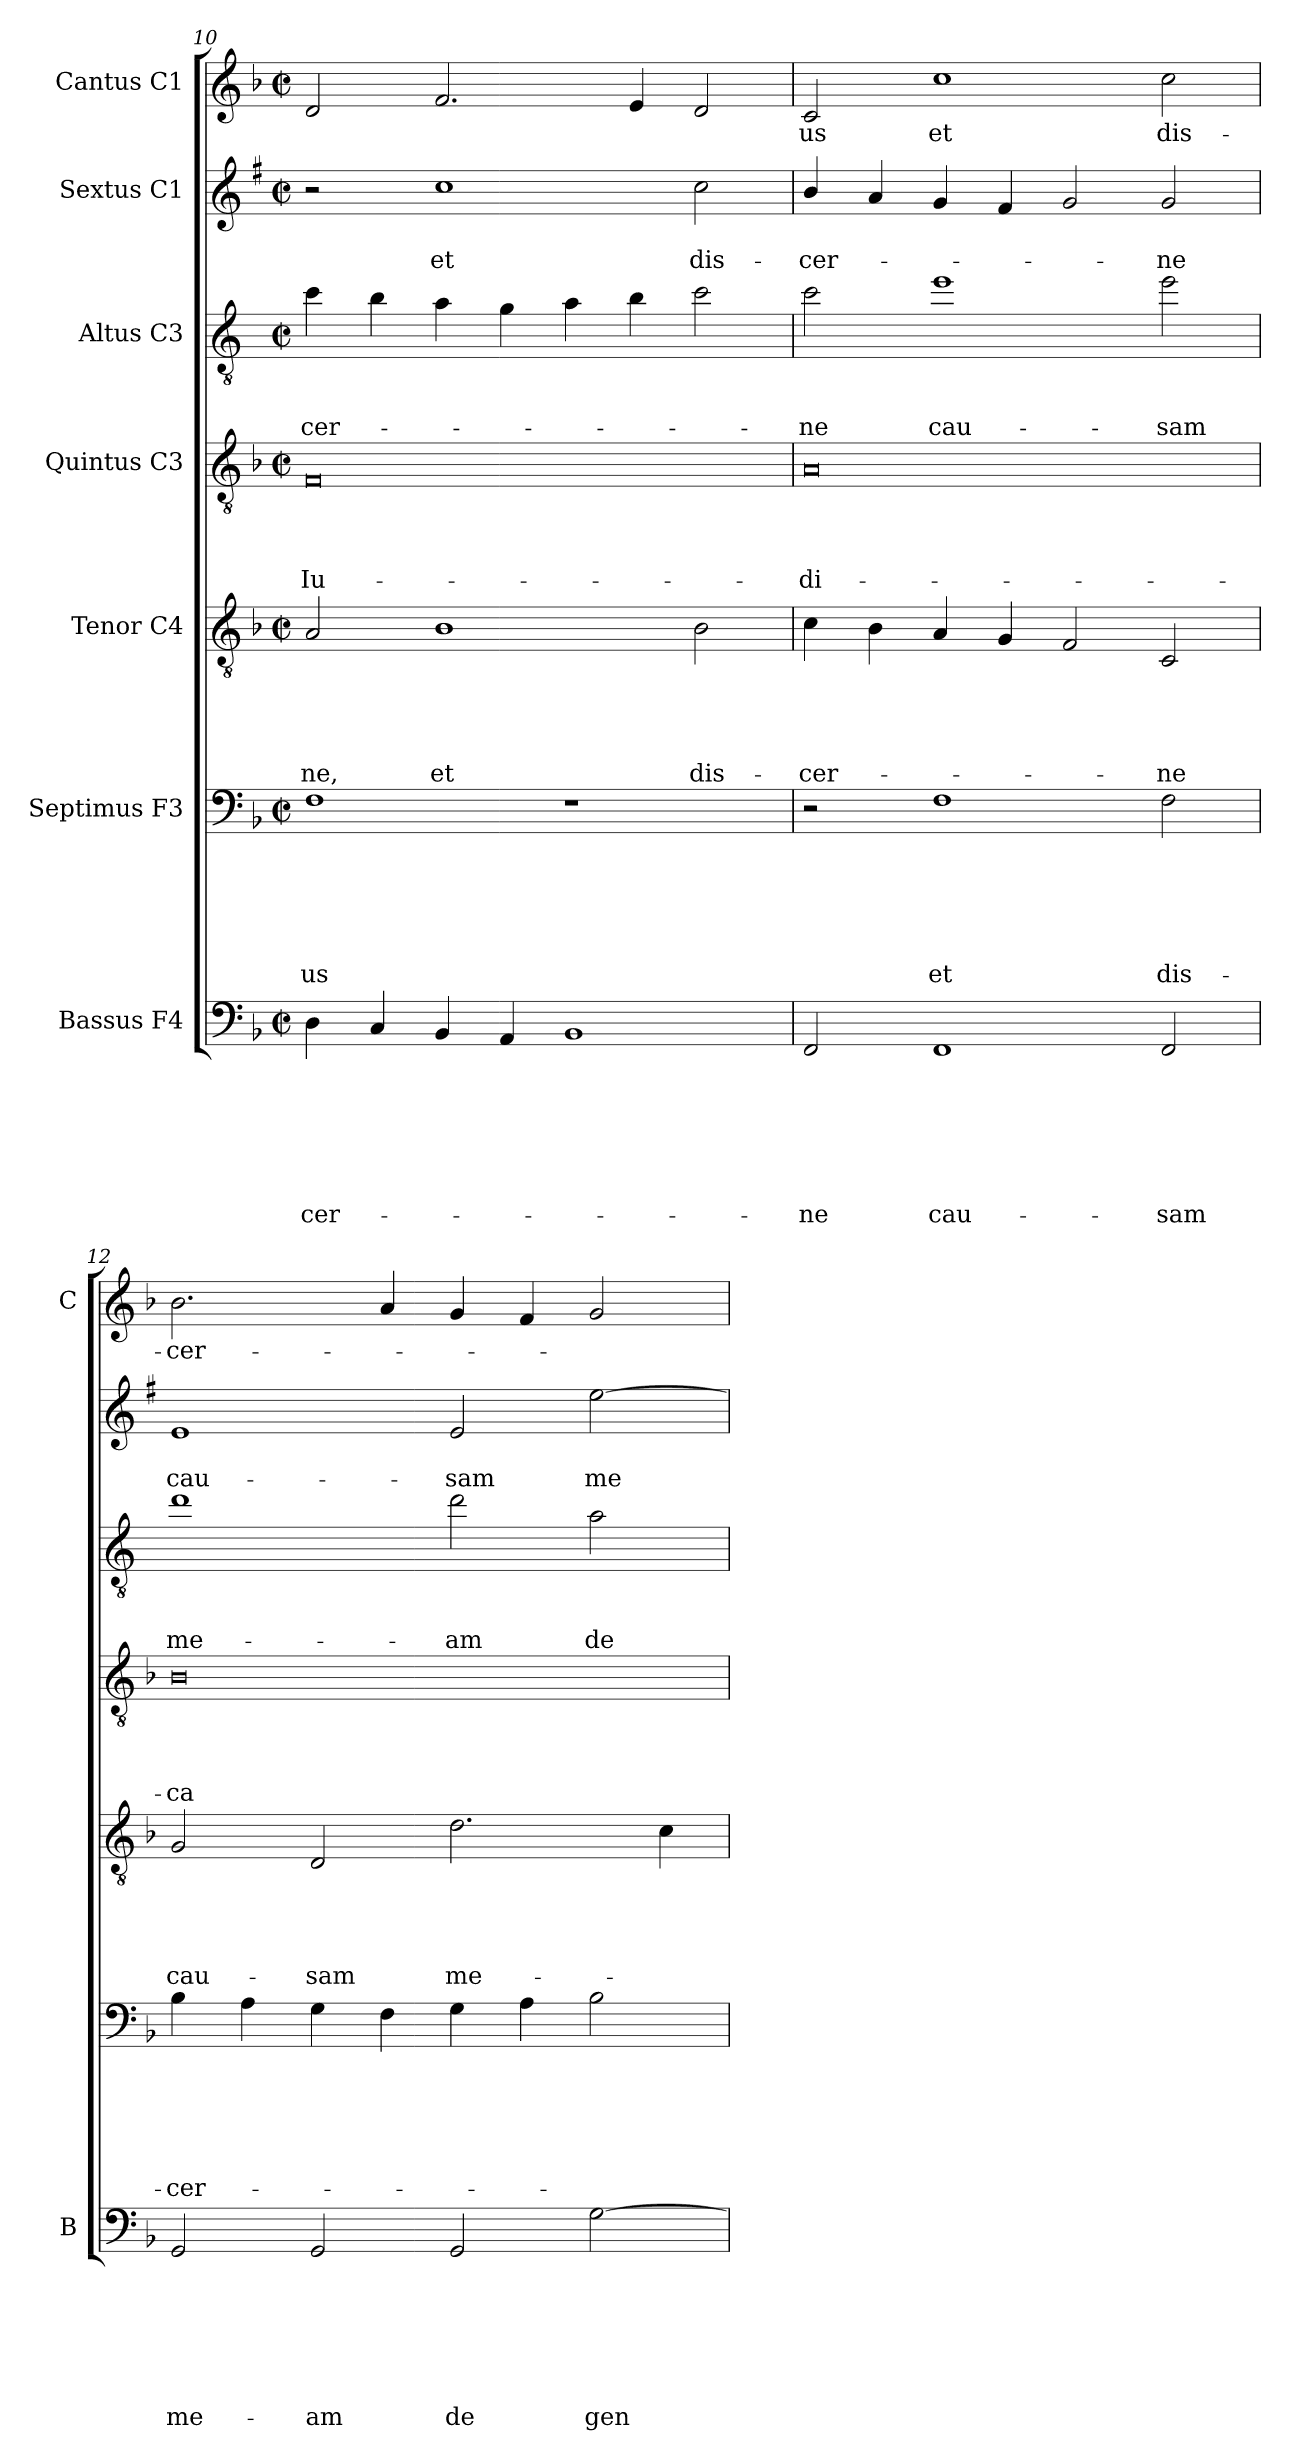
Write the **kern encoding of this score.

**kern	**text	**text	**text	**text	**text	**text	**text	**kern	**text	**text	**text	**text	**text	**text	**kern	**text	**text	**text	**text	**text	**kern	**text	**text	**text	**text	**kern	**text	**text	**text	**kern	**text	**text	**kern	**text
*part7	*part7	*part7	*part7	*part7	*part7	*part7	*part7	*part6	*part6	*part6	*part6	*part6	*part6	*part6	*part5	*part5	*part5	*part5	*part5	*part5	*part4	*part4	*part4	*part4	*part4	*part3	*part3	*part3	*part3	*part2	*part2	*part2	*part1	*part1
*staff7	*staff7	*staff7	*staff7	*staff7	*staff7	*staff7	*staff7	*staff6	*staff6	*staff6	*staff6	*staff6	*staff6	*staff6	*staff5	*staff5	*staff5	*staff5	*staff5	*staff5	*staff4	*staff4	*staff4	*staff4	*staff4	*staff3	*staff3	*staff3	*staff3	*staff2	*staff2	*staff2	*staff1	*staff1
*I"Bassus F4	*	*	*	*	*	*	*	*I"Septimus F3	*	*	*	*	*	*	*I"Tenor C4	*	*	*	*	*	*I"Quintus C3	*	*	*	*	*I"Altus C3	*	*	*	*I"Sextus C1	*	*	*I"Cantus C1	*
*I'B	*	*	*	*	*	*	*	*	*	*	*	*	*	*	*	*	*	*	*	*	*	*	*	*	*	*	*	*	*	*	*	*	*I'C	*
*clefF4	*	*	*	*	*	*	*	*clefF4	*	*	*	*	*	*	*clefGv2	*	*	*	*	*	*clefGv2	*	*	*	*	*clefGv2	*	*	*	*clefG2	*	*	*clefG2	*
*	*	*	*	*	*	*	*	*	*	*	*	*	*	*	*	*	*	*	*	*	*	*	*	*	*	*ITrd4c7	*	*	*	*ITrd1c2	*	*	*	*
*k[b-]	*	*	*	*	*	*	*	*k[b-]	*	*	*	*	*	*	*k[b-]	*	*	*	*	*	*k[b-]	*	*	*	*	*k[b-]	*	*	*	*k[b-]	*	*	*k[b-]	*
*F:	*	*	*	*	*	*	*	*F:	*	*	*	*	*	*	*F:	*	*	*	*	*	*F:	*	*	*	*	*F:	*	*	*	*F:	*	*	*F:	*
*M2/2	*	*	*	*	*	*	*	*M2/2	*	*	*	*	*	*	*M2/2	*	*	*	*	*	*M2/2	*	*	*	*	*M2/2	*	*	*	*M2/2	*	*	*M2/2	*
*met(c|)	*	*	*	*	*	*	*	*met(c|)	*	*	*	*	*	*	*met(c|)	*	*	*	*	*	*met(c|)	*	*	*	*	*met(c|)	*	*	*	*met(c|)	*	*	*met(c|)	*
=10	=10	=10	=10	=10	=10	=10	=10	=10	=10	=10	=10	=10	=10	=10	=10	=10	=10	=10	=10	=10	=10	=10	=10	=10	=10	=10	=10	=10	=10	=10	=10	=10	=10	=10
!	!	!	!	!	!	!	!LO:LY:b	!	!	!	!	!	!	!LO:LY:b	!	!	!	!	!	!LO:LY:b	!	!	!	!	!LO:LY:b	!	!	!	!LO:LY:b	!	!	!	!	!
4D\	.	.	.	.	.	.	-cer-	1F	.	.	.	.	.	-us	2A/	.	.	.	.	-ne,	0F	.	.	.	Iu-	4f\	.	.	-cer-	2r	.	.	2d/	.
4C/	.	.	.	.	.	.	.	.	.	.	.	.	.	.	.	.	.	.	.	.	.	.	.	.	.	4e\	.	.	.	.	.	.	.	.
!	!	!	!	!	!	!	!	!	!	!	!	!	!	!	!	!	!	!	!	!LO:LY:b	!	!	!	!	!	!	!	!	!	!	!	!LO:LY:b	!	!
4BB-/	.	.	.	.	.	.	.	.	.	.	.	.	.	.	1B-	.	.	.	.	et	.	.	.	.	.	4d\	.	.	.	1b-	.	et	2.f/	.
4AA/	.	.	.	.	.	.	.	.	.	.	.	.	.	.	.	.	.	.	.	.	.	.	.	.	.	4c\	.	.	.	.	.	.	.	.
1BB-	.	.	.	.	.	.	.	1r	.	.	.	.	.	.	.	.	.	.	.	.	.	.	.	.	.	4d\	.	.	.	.	.	.	.	.
.	.	.	.	.	.	.	.	.	.	.	.	.	.	.	.	.	.	.	.	.	.	.	.	.	.	4e\	.	.	.	.	.	.	4e/	.
!	!	!	!	!	!	!	!	!	!	!	!	!	!	!	!	!	!	!	!	!LO:LY:b	!	!	!	!	!	!	!	!	!	!	!	!LO:LY:b	!	!
.	.	.	.	.	.	.	.	.	.	.	.	.	.	.	2B-\	.	.	.	.	dis-	.	.	.	.	.	2f\	.	.	.	2b-\	.	dis-	2d/	.
=11	=11	=11	=11	=11	=11	=11	=11	=11	=11	=11	=11	=11	=11	=11	=11	=11	=11	=11	=11	=11	=11	=11	=11	=11	=11	=11	=11	=11	=11	=11	=11	=11	=11	=11
!	!	!	!	!	!	!	!LO:LY:b	!	!	!	!	!	!	!	!	!	!	!	!	!LO:LY:b	!	!	!	!	!LO:LY:b	!	!	!	!LO:LY:b	!	!	!LO:LY:b	!	!LO:LY:b
2FF/	.	.	.	.	.	.	-ne	2r	.	.	.	.	.	.	4c\	.	.	.	.	-cer-	0A	.	.	.	-di-	2f\	.	.	-ne	4a/	.	-cer-	2c/	-us
.	.	.	.	.	.	.	.	.	.	.	.	.	.	.	4B-\	.	.	.	.	.	.	.	.	.	.	.	.	.	.	4g/	.	.	.	.
!	!	!	!	!	!	!	!LO:LY:b	!	!	!	!	!	!	!LO:LY:b	!	!	!	!	!	!	!	!	!	!	!	!	!	!	!LO:LY:b	!	!	!	!	!LO:LY:b
1FF	.	.	.	.	.	.	cau-	1F	.	.	.	.	.	et	4A/	.	.	.	.	.	.	.	.	.	.	1a	.	.	cau-	4f/	.	.	1cc	et
.	.	.	.	.	.	.	.	.	.	.	.	.	.	.	4G/	.	.	.	.	.	.	.	.	.	.	.	.	.	.	4e/	.	.	.	.
.	.	.	.	.	.	.	.	.	.	.	.	.	.	.	2F/	.	.	.	.	.	.	.	.	.	.	.	.	.	.	2f/	.	.	.	.
!	!	!	!	!	!	!	!LO:LY:b	!	!	!	!	!	!	!LO:LY:b	!	!	!	!	!	!LO:LY:b	!	!	!	!	!	!	!	!	!LO:LY:b	!	!	!LO:LY:b	!	!LO:LY:b
2FF/	.	.	.	.	.	.	-sam	2F\	.	.	.	.	.	dis-	2C/	.	.	.	.	-ne	.	.	.	.	.	2a\	.	.	-sam	2f/	.	-ne	2cc\	dis-
=12	=12	=12	=12	=12	=12	=12	=12	=12	=12	=12	=12	=12	=12	=12	=12	=12	=12	=12	=12	=12	=12	=12	=12	=12	=12	=12	=12	=12	=12	=12	=12	=12	=12	=12
!	!	!	!	!	!	!	!LO:LY:b	!	!	!	!	!	!	!LO:LY:b	!	!	!	!	!	!LO:LY:b	!	!	!	!	!LO:LY:b	!	!	!	!LO:LY:b	!	!	!LO:LY:b	!	!LO:LY:b
2GG/	.	.	.	.	.	.	me-	4B-\	.	.	.	.	.	-cer-	2G/	.	.	.	.	cau-	0B-	.	.	.	-ca	1g	.	.	me-	1d	.	cau-	2.b-\	-cer-
.	.	.	.	.	.	.	.	4A\	.	.	.	.	.	.	.	.	.	.	.	.	.	.	.	.	.	.	.	.	.	.	.	.	.	.
!	!	!	!	!	!	!	!LO:LY:b	!	!	!	!	!	!	!	!	!	!	!	!	!LO:LY:b	!	!	!	!	!	!	!	!	!	!	!	!	!	!
2GG/	.	.	.	.	.	.	-am	4G\	.	.	.	.	.	.	2D/	.	.	.	.	-sam	.	.	.	.	.	.	.	.	.	.	.	.	.	.
.	.	.	.	.	.	.	.	4F\	.	.	.	.	.	.	.	.	.	.	.	.	.	.	.	.	.	.	.	.	.	.	.	.	4a/	.
!	!	!	!	!	!	!	!LO:LY:b	!	!	!	!	!	!	!	!	!	!	!	!	!LO:LY:b	!	!	!	!	!	!	!	!	!LO:LY:b	!	!	!LO:LY:b	!	!
2GG/	.	.	.	.	.	.	de	4G\	.	.	.	.	.	.	2.d\	.	.	.	.	me-	.	.	.	.	.	2g\	.	.	-am	2d/	.	-sam	4g/	.
.	.	.	.	.	.	.	.	4A\	.	.	.	.	.	.	.	.	.	.	.	.	.	.	.	.	.	.	.	.	.	.	.	.	4f/	.
!	!	!	!	!	!	!	!LO:LY:b	!	!	!	!	!	!	!	!	!	!	!	!	!	!	!	!	!	!	!	!	!	!LO:LY:b	!	!	!LO:LY:b	!	!
[2G\	.	.	.	.	.	.	gen-	2B-\	.	.	.	.	.	.	.	.	.	.	.	.	.	.	.	.	.	2d\	.	.	de	[2dd\	.	me-	2g/	.
.	.	.	.	.	.	.	.	.	.	.	.	.	.	.	4c\	.	.	.	.	.	.	.	.	.	.	.	.	.	.	.	.	.	.	.
=	=	=	=	=	=	=	=	=	=	=	=	=	=	=	=	=	=	=	=	=	=	=	=	=	=	=	=	=	=	=	=	=	=	=
*-	*-	*-	*-	*-	*-	*-	*-	*-	*-	*-	*-	*-	*-	*-	*-	*-	*-	*-	*-	*-	*-	*-	*-	*-	*-	*-	*-	*-	*-	*-	*-	*-	*-	*-
